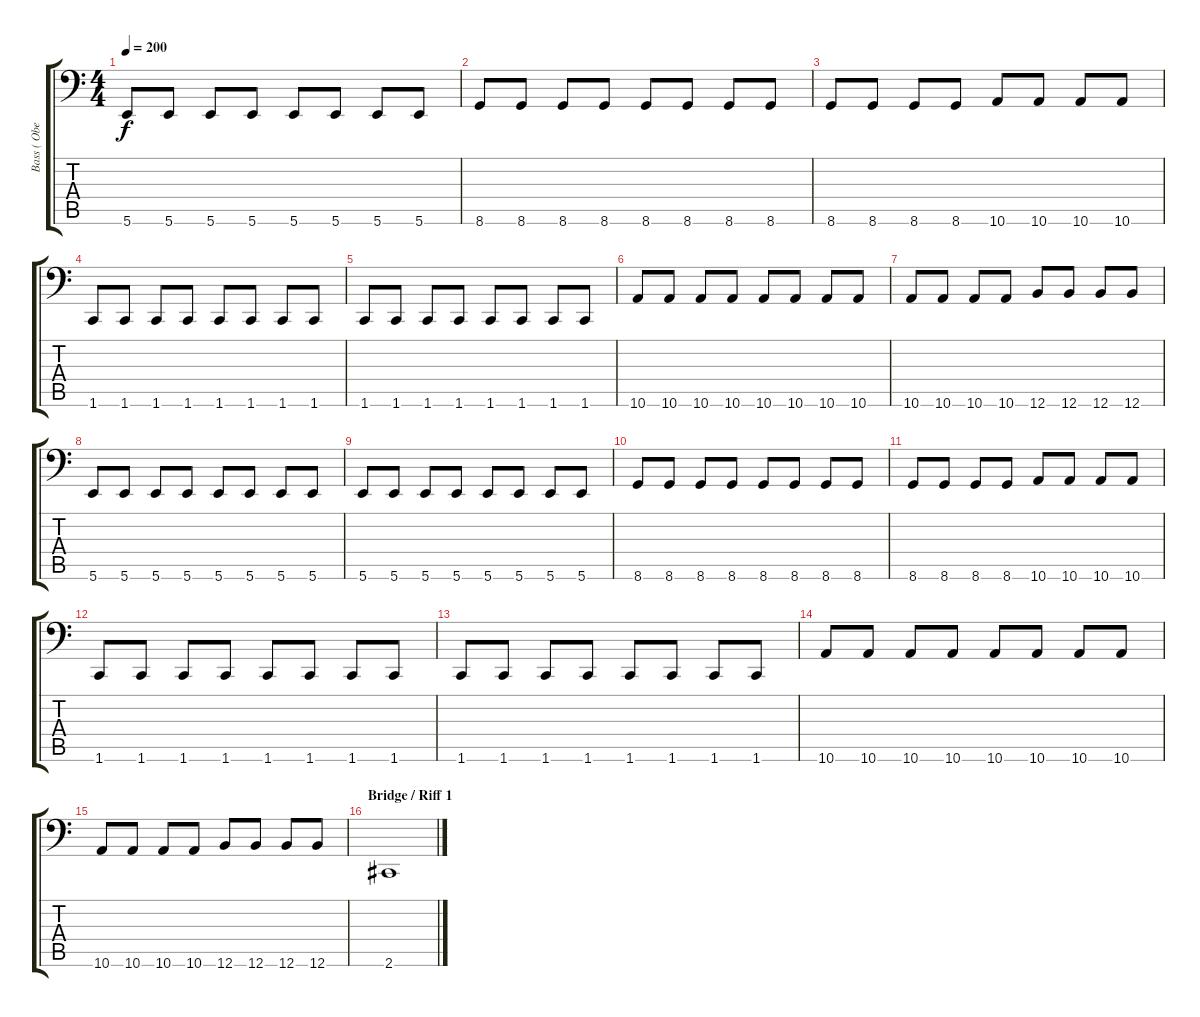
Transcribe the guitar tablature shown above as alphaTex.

\track ("Bass ( Obeast )" "Bass ( Obe") {instrument electricbassfinger}
\staff {score tabs}
\tuning (C3 G2 D2 A1 E1 B0) {hide}
\ts (4 4)
\tempo 200
\clef f4
\ks c
5.6.8{dy f} 5.6.8 5.6.8 5.6.8 5.6.8 5.6.8 5.6.8 5.6.8 |
8.6.8 8.6.8 8.6.8 8.6.8 8.6.8 8.6.8 8.6.8 8.6.8 |
8.6.8 8.6.8 8.6.8 8.6.8 10.6.8 10.6.8 10.6.8 10.6.8 |
1.6.8 1.6.8 1.6.8 1.6.8 1.6.8 1.6.8 1.6.8 1.6.8 |
1.6.8 1.6.8 1.6.8 1.6.8 1.6.8 1.6.8 1.6.8 1.6.8 |
10.6.8 10.6.8 10.6.8 10.6.8 10.6.8 10.6.8 10.6.8 10.6.8 |
10.6.8 10.6.8 10.6.8 10.6.8 12.6.8 12.6.8 12.6.8 12.6.8 |
5.6.8 5.6.8 5.6.8 5.6.8 5.6.8 5.6.8 5.6.8 5.6.8 |
5.6.8 5.6.8 5.6.8 5.6.8 5.6.8 5.6.8 5.6.8 5.6.8 |
8.6.8 8.6.8 8.6.8 8.6.8 8.6.8 8.6.8 8.6.8 8.6.8 |
8.6.8 8.6.8 8.6.8 8.6.8 10.6.8 10.6.8 10.6.8 10.6.8 |
1.6.8 1.6.8 1.6.8 1.6.8 1.6.8 1.6.8 1.6.8 1.6.8 |
1.6.8 1.6.8 1.6.8 1.6.8 1.6.8 1.6.8 1.6.8 1.6.8 |
10.6.8 10.6.8 10.6.8 10.6.8 10.6.8 10.6.8 10.6.8 10.6.8 |
10.6.8 10.6.8 10.6.8 10.6.8 12.6.8 12.6.8 12.6.8 12.6.8 |
\section ("" "Bridge / Riff 1")
2.6.1
